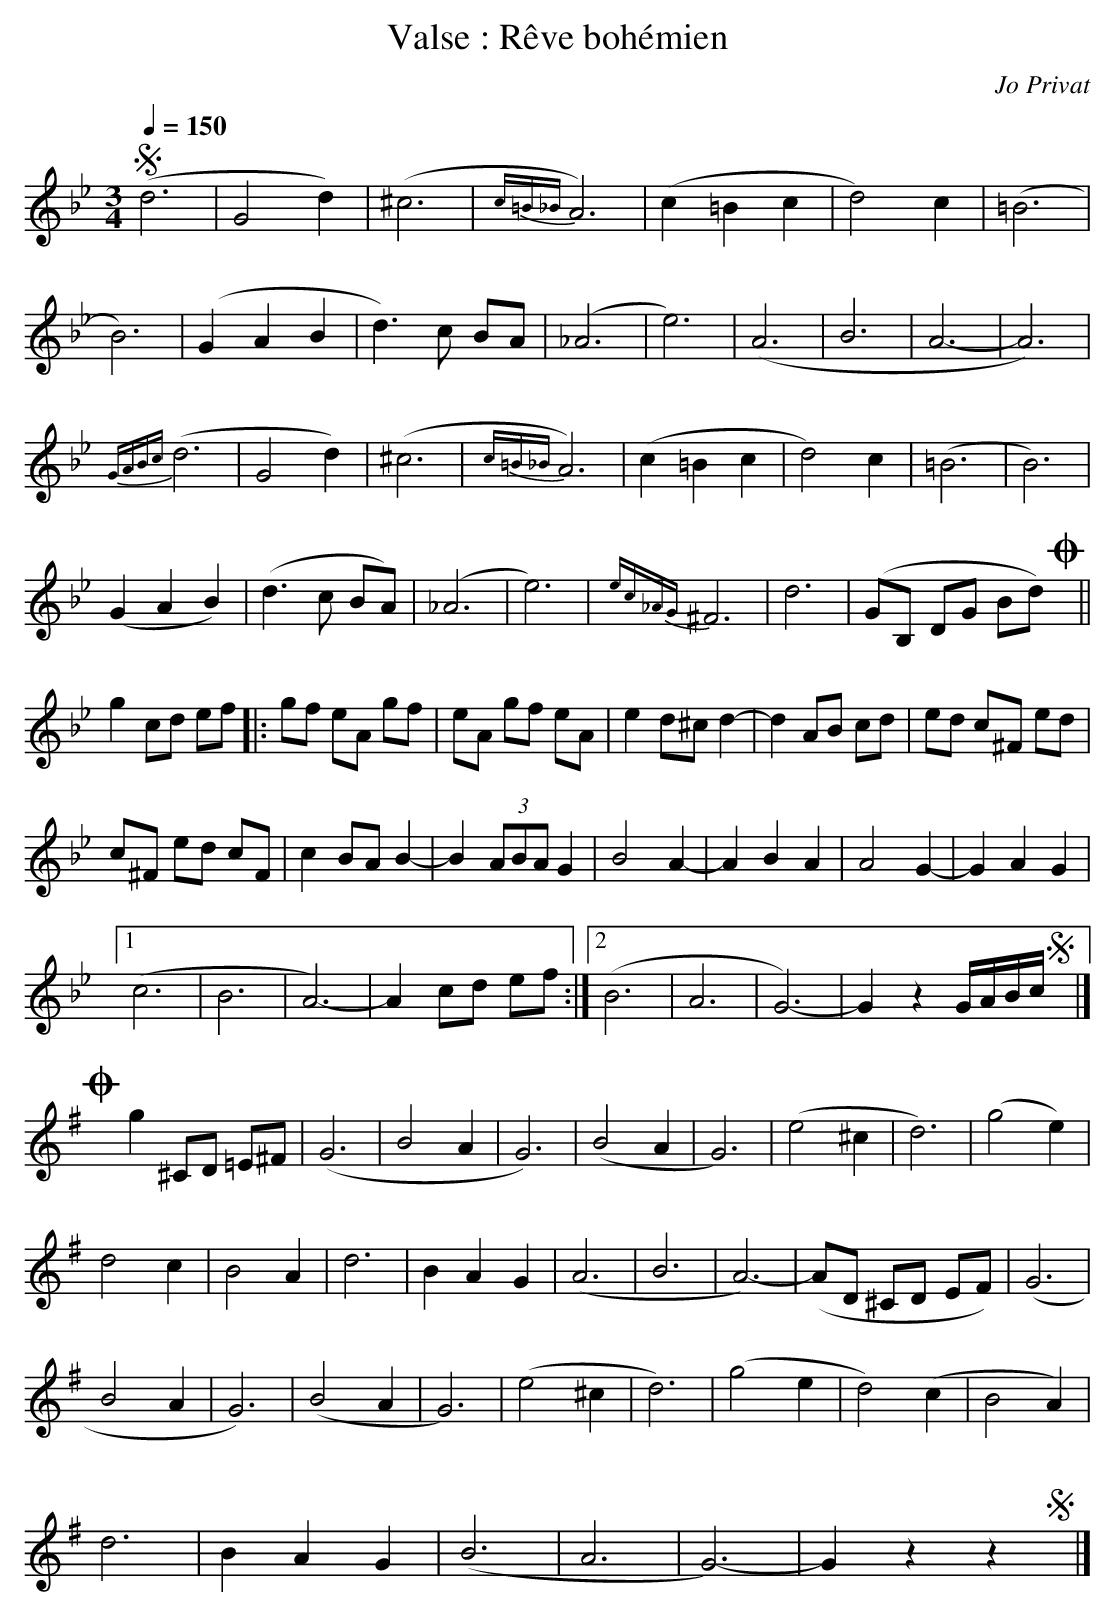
X:1
T:Valse : Rêve bohémien
C:Jo Privat
L:1/8
M:3/4
Q:1/4=150
K:Bbmaj
+segno+(d6 | G4 d2) | (^c6 | {c=B_B}A6) | (c2 =B2 c2 | d4) c2 | (=B6 |
B6) | (G2 A2 B2 | d3) c BA | (_A6 | e6) | (A6 | B6 | A6- | A6) |
{GABc}(d6 | G4 d2) | (^c6 | {c=B_B}A6) | (c2 =B2 c2 | d4) c2 | (=B6 | B6) |
(G2 A2 B2 ) | (d3 c BA) | (_A6 | e6) | {ec_AG}^F6 | d6 | (GB, DG Bd) +coda+ y ||
g2 cd ef |: gf eA gf | eA gf eA | e2 d^c d2- | d2 AB cd | ed c^F ed |
c^F ed cF | c2 BA B2- | B2 (3ABA G2 | B4 A2- | A2 B2 A2 | A4 G2- | G2 A2 G2 |1
(c6 | B6 | A6-) | A2 cd ef :|2 (B6 | A6 | G6-) | G2 z2 G/2A/2B/2c/2 +segno+ y |]
%%vskip 1
[K:Gmaj]
!coda!yy g2 ^CD =E^F | (G6 | B4 A2 | G6) | (B4 A2 | G6) | (e4 ^c2 | d6) | (g4 e2) |
d4 c2 | B4 A2 | d6 | B2 A2 G2 | (A6 | B6 | A6-) | (AD ^CD EF) | (G6 |
B4 A2 | G6) | (B4 A2 | G6) | (e4 ^c2 | d6) | (g4 e2 | d4) (c2 | B4 A2) |
d6 | B2 A2 G2 | (B6 | A6 | G6)- | G2 z2 z2 +segno+ y |]
